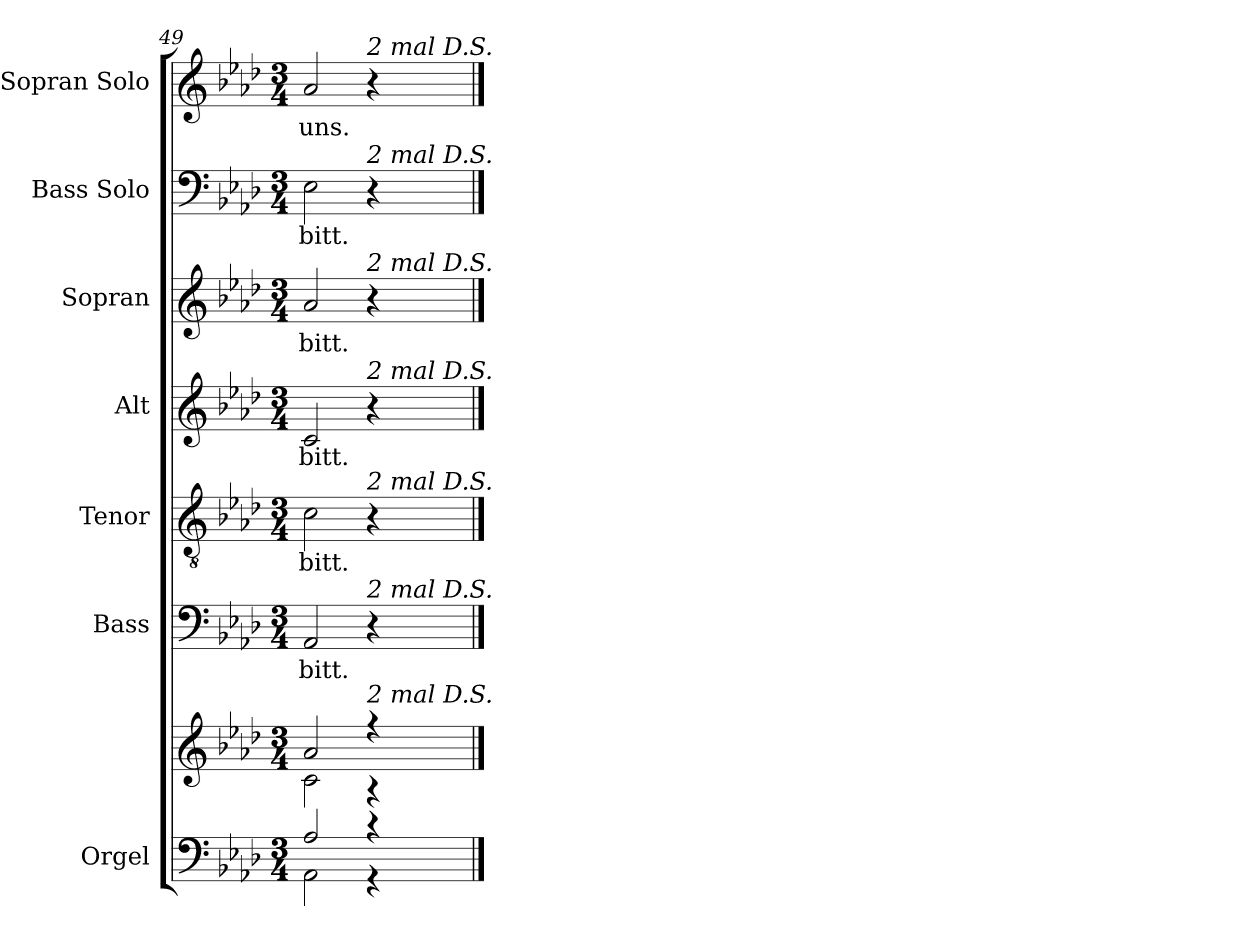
**kern	**kern	**kern	**text	**kern	**text	**kern	**text	**kern	**text	**kern	**text	**kern	**text
*part7	*part7	*part6	*part6	*part5	*part5	*part4	*part4	*part3	*part3	*part2	*part2	*part1	*part1
*staff8	*staff7	*staff6	*staff6	*staff5	*staff5	*staff4	*staff4	*staff3	*staff3	*staff2	*staff2	*staff1	*staff1
*I"Orgel	*	*I"Bass	*	*I"Tenor	*	*I"Alt	*	*I"Sopran	*	*I"Bass Solo	*	*I"Sopran Solo	*
*I'Org.	*	*I'B.	*	*I'T.	*	*I'A.	*	*I'S.	*	*I'B.	*	*	*
*clefF4	*clefG2	*clefF4	*	*clefGv2	*	*clefG2	*	*clefG2	*	*clefF4	*	*clefG2	*
*k[b-e-a-d-]	*k[b-e-a-d-]	*k[b-e-a-d-]	*	*k[b-e-a-d-]	*	*k[b-e-a-d-]	*	*k[b-e-a-d-]	*	*k[b-e-a-d-]	*	*k[b-e-a-d-]	*
*A-:	*A-:	*A-:	*	*A-:	*	*A-:	*	*A-:	*	*A-:	*	*A-:	*
*M3/4	*M3/4	*M3/4	*	*M3/4	*	*M3/4	*	*M3/4	*	*M3/4	*	*M3/4	*
=49	=49	=49	=49	=49	=49	=49	=49	=49	=49	=49	=49	=49	=49
*^	*^	*	*	*	*	*	*	*	*	*	*	*	*
!	!	!	!	!	!LO:LY:b	!	!LO:LY:b	!	!LO:LY:b	!	!LO:LY:b	!	!LO:LY:b	!	!LO:LY:b
2A-/	2AA-\	2a-/	2c\	2AA-/	bitt.	2c\	bitt.	2c/	bitt.	2a-/	bitt.	2E-\	bitt.	2a-/	uns.
!	!	!	!	!	!	!	!	!	!	!	!	!	!	!LO:TX:a:i:t=2 mal D.S.	!
!	!	!	!	!	!	!	!	!	!	!	!	!LO:TX:a:i:t=2 mal D.S.	!	!	!
!	!	!	!	!	!	!	!	!	!	!LO:TX:a:i:t=2 mal D.S.	!	!	!	!	!
!	!	!	!	!	!	!	!	!LO:TX:a:i:t=2 mal D.S.	!	!	!	!	!	!	!
!	!	!	!	!	!	!LO:TX:a:i:t=2 mal D.S.	!	!	!	!	!	!	!	!	!
!	!	!	!	!LO:TX:a:i:t=2 mal D.S.	!	!	!	!	!	!	!	!	!	!	!
!	!	!LO:TX:a:i:t=2 mal D.S.	!	!	!	!	!	!	!	!	!	!	!	!	!
4r	4r	4r	4r	4r	.	4r	.	4r	.	4r	.	4r	.	4r	.
*v	*v	*	*	*	*	*	*	*	*	*	*	*	*	*	*
*	*v	*v	*	*	*	*	*	*	*	*	*	*	*	*
==	==	==	==	==	==	==	==	==	==	==	==	==	==
*-	*-	*-	*-	*-	*-	*-	*-	*-	*-	*-	*-	*-	*-
